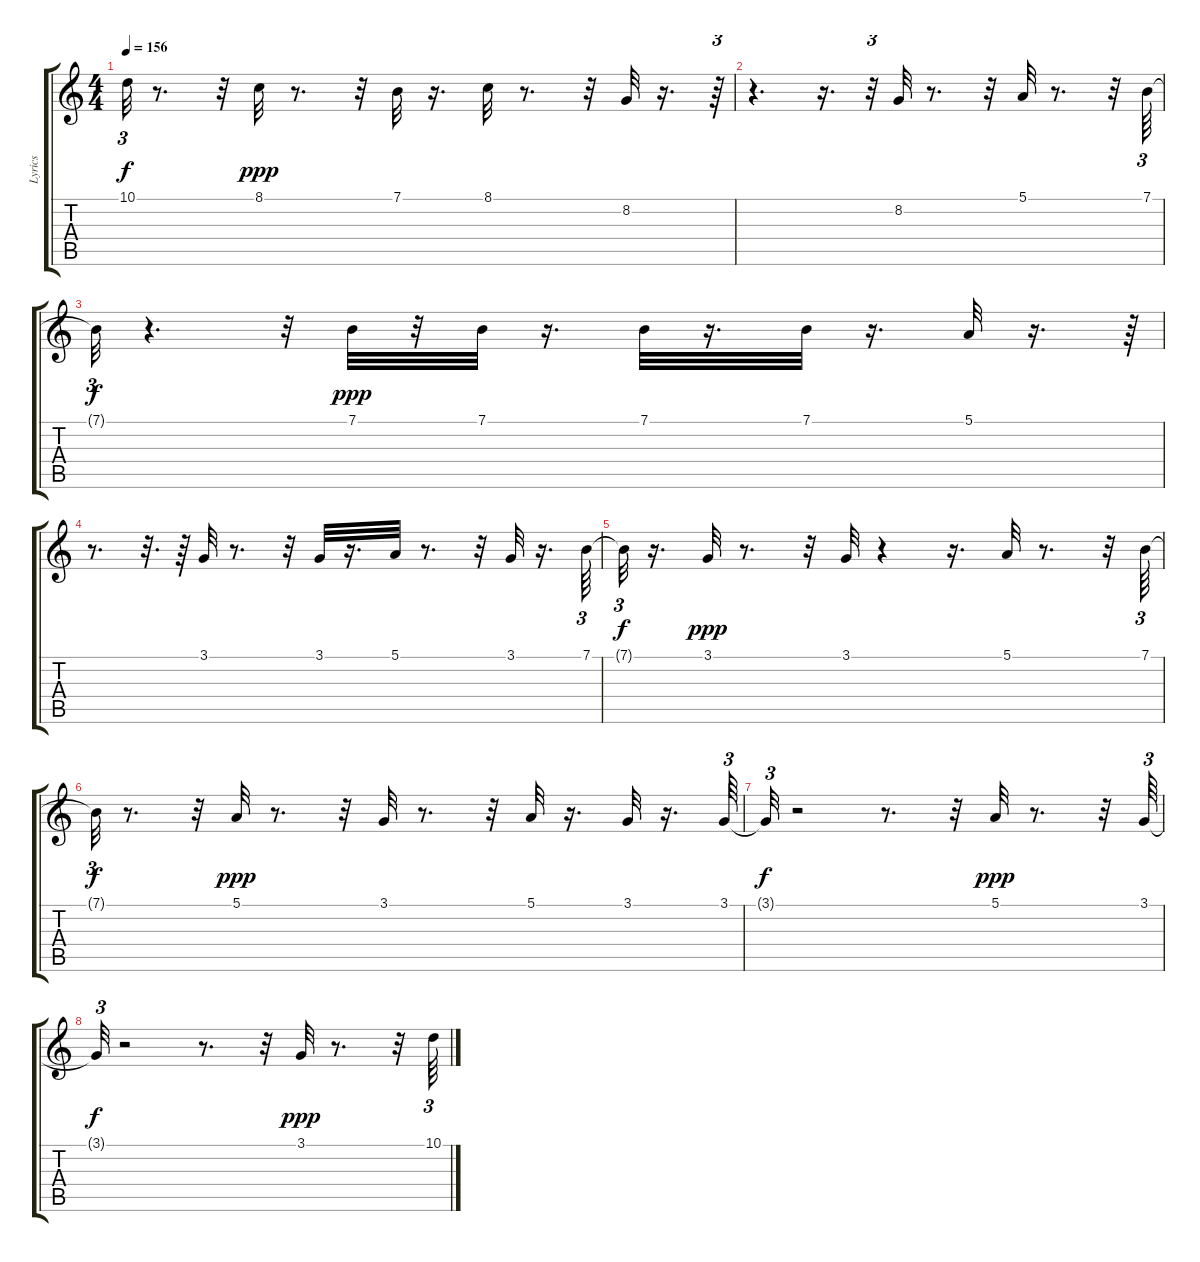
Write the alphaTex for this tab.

\track ("Lyrics" "Lyrics") {instrument electricpiano1}
\staff {score tabs}
\tuning (E4 B3 G3 D3 A2 E2) {hide}
\ts (4 4)
\tempo 156
\clef g2
\ks c
10.1{t}.32{tu (3 2) dy f} r.8{d} r.32 8.1.32{dy ppp} r.8{d} r.32 7.1.32 r.16{d} 8.1.32 r.8{d} r.32 8.2.32 r.16{d} r.64{tu (3 2)} |
r.4{d} r.16{d} r.32{tu (3 2)} 8.2.32 r.8{d} r.32 5.1.32 r.8{d} r.32 7.1.64{tu (3 2)} |
7.1{t}.32{tu (3 2) dy f} r.4{d} r.32 7.1.32{dy ppp} r.32 7.1.32 r.16{d} 7.1.32 r.16{d} 7.1.32 r.16{d} 5.1.32 r.16{d} r.64{tu (3 2)} |
r.8{d} r.32{d} r.64 3.1.32 r.8{d} r.32 3.1.32 r.16{d} 5.1.32 r.8{d} r.32 3.1.32 r.16{d} 7.1.64{tu (3 2)} |
7.1{t}.32{tu (3 2) dy f} r.16{d} 3.1.32{dy ppp} r.8{d} r.32 3.1.32 r.4 r.16{d} 5.1.32 r.8{d} r.32 7.1.64{tu (3 2)} |
7.1{t}.32{tu (3 2) dy f} r.8{d} r.32 5.1.32{dy ppp} r.8{d} r.32 3.1.32 r.8{d} r.32 5.1.32 r.16{d} 3.1.32 r.16{d} 3.1.64{tu (3 2)} |
3.1{t}.32{tu (3 2) dy f} r.2 r.8{d} r.32 5.1.32{dy ppp} r.8{d} r.32 3.1.64{tu (3 2)} |
3.1{t}.32{tu (3 2) dy f} r.2 r.8{d} r.32 3.1.32{dy ppp} r.8{d} r.32 10.1.64{tu (3 2)}
